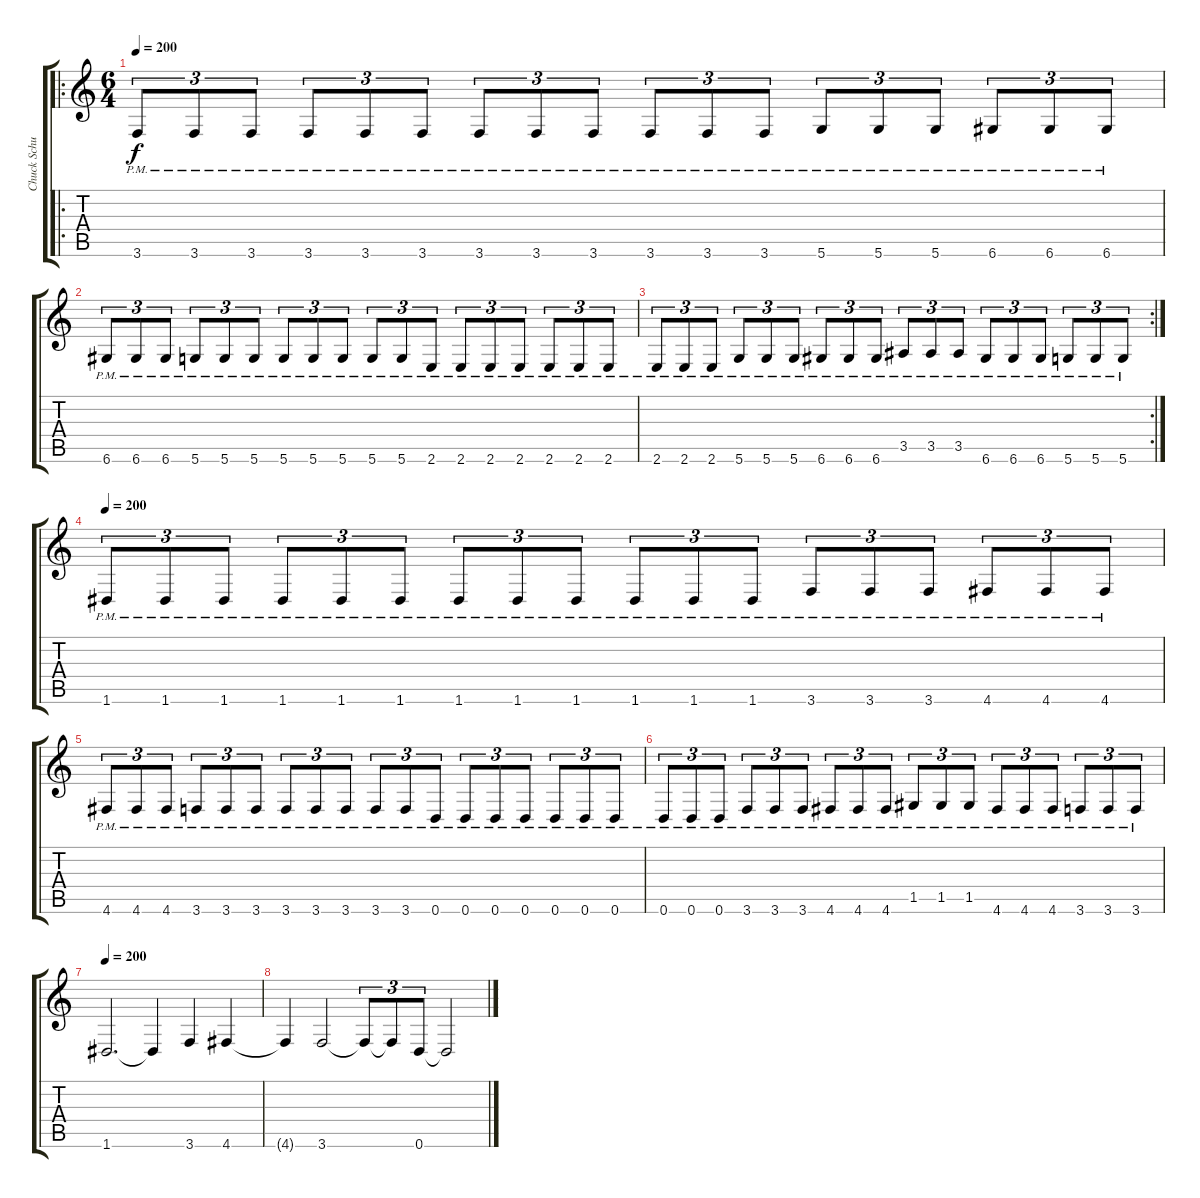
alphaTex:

\track ("Chuck Schuldiner" "Chuck Schu") {instrument distortionguitar}
\staff {score tabs}
\tuning (D4 A3 F3 C3 G2 D2) {hide}
\ro
\ts (6 4)
\tempo 200
\clef g2
\ks c
3.6{pm}.8{tu (3 2) dy f} 3.6{pm}.8{tu (3 2)} 3.6{pm}.8{tu (3 2)} 3.6{pm}.8{tu (3 2)} 3.6{pm}.8{tu (3 2)} 3.6{pm}.8{tu (3 2)} 3.6{pm}.8{tu (3 2)} 3.6{pm}.8{tu (3 2)} 3.6{pm}.8{tu (3 2)} 3.6{pm}.8{tu (3 2)} 3.6{pm}.8{tu (3 2)} 3.6{pm}.8{tu (3 2)} 5.6{pm}.8{tu (3 2)} 5.6{pm}.8{tu (3 2)} 5.6{pm}.8{tu (3 2)} 6.6{pm}.8{tu (3 2)} 6.6{pm}.8{tu (3 2)} 6.6{pm}.8{tu (3 2)} |
6.6{pm}.8{tu (3 2)} 6.6{pm}.8{tu (3 2)} 6.6{pm}.8{tu (3 2)} 5.6{pm}.8{tu (3 2)} 5.6{pm}.8{tu (3 2)} 5.6{pm}.8{tu (3 2)} 5.6{pm}.8{tu (3 2)} 5.6{pm}.8{tu (3 2)} 5.6{pm}.8{tu (3 2)} 5.6{pm}.8{tu (3 2)} 5.6{pm}.8{tu (3 2)} 2.6{pm}.8{tu (3 2)} 2.6{pm}.8{tu (3 2)} 2.6{pm}.8{tu (3 2)} 2.6{pm}.8{tu (3 2)} 2.6{pm}.8{tu (3 2)} 2.6{pm}.8{tu (3 2)} 2.6{pm}.8{tu (3 2)} |
\rc 2
2.6{pm}.8{tu (3 2)} 2.6{pm}.8{tu (3 2)} 2.6{pm}.8{tu (3 2)} 5.6{pm}.8{tu (3 2)} 5.6{pm}.8{tu (3 2)} 5.6{pm}.8{tu (3 2)} 6.6{pm}.8{tu (3 2)} 6.6{pm}.8{tu (3 2)} 6.6{pm}.8{tu (3 2)} 3.5{pm}.8{tu (3 2)} 3.5{pm}.8{tu (3 2)} 3.5{pm}.8{tu (3 2)} 6.6{pm}.8{tu (3 2)} 6.6{pm}.8{tu (3 2)} 6.6{pm}.8{tu (3 2)} 5.6{pm}.8{tu (3 2)} 5.6{pm}.8{tu (3 2)} 5.6{pm}.8{tu (3 2)} |
\tempo 200
1.6{pm}.8{tu (3 2)} 1.6{pm}.8{tu (3 2)} 1.6{pm}.8{tu (3 2)} 1.6{pm}.8{tu (3 2)} 1.6{pm}.8{tu (3 2)} 1.6{pm}.8{tu (3 2)} 1.6{pm}.8{tu (3 2)} 1.6{pm}.8{tu (3 2)} 1.6{pm}.8{tu (3 2)} 1.6{pm}.8{tu (3 2)} 1.6{pm}.8{tu (3 2)} 1.6{pm}.8{tu (3 2)} 3.6{pm}.8{tu (3 2)} 3.6{pm}.8{tu (3 2)} 3.6{pm}.8{tu (3 2)} 4.6{pm}.8{tu (3 2)} 4.6{pm}.8{tu (3 2)} 4.6{pm}.8{tu (3 2)} |
4.6{pm}.8{tu (3 2)} 4.6{pm}.8{tu (3 2)} 4.6{pm}.8{tu (3 2)} 3.6{pm}.8{tu (3 2)} 3.6{pm}.8{tu (3 2)} 3.6{pm}.8{tu (3 2)} 3.6{pm}.8{tu (3 2)} 3.6{pm}.8{tu (3 2)} 3.6{pm}.8{tu (3 2)} 3.6{pm}.8{tu (3 2)} 3.6{pm}.8{tu (3 2)} 0.6{pm}.8{tu (3 2)} 0.6{pm}.8{tu (3 2)} 0.6{pm}.8{tu (3 2)} 0.6{pm}.8{tu (3 2)} 0.6{pm}.8{tu (3 2)} 0.6{pm}.8{tu (3 2)} 0.6{pm}.8{tu (3 2)} |
0.6{pm}.8{tu (3 2)} 0.6{pm}.8{tu (3 2)} 0.6{pm}.8{tu (3 2)} 3.6{pm}.8{tu (3 2)} 3.6{pm}.8{tu (3 2)} 3.6{pm}.8{tu (3 2)} 4.6{pm}.8{tu (3 2)} 4.6{pm}.8{tu (3 2)} 4.6{pm}.8{tu (3 2)} 1.5{pm}.8{tu (3 2)} 1.5{pm}.8{tu (3 2)} 1.5{pm}.8{tu (3 2)} 4.6{pm}.8{tu (3 2)} 4.6{pm}.8{tu (3 2)} 4.6{pm}.8{tu (3 2)} 3.6{pm}.8{tu (3 2)} 3.6{pm}.8{tu (3 2)} 3.6{pm}.8{tu (3 2)} |
\tempo 200
1.6.2{d} 1.6{t}.4 3.6.4 4.6.4 |
4.6{t}.4 3.6.2 3.6{t}.8{tu (3 2)} 3.6{t}.8{tu (3 2)} 0.6.8{tu (3 2)} 0.6{t}.2
